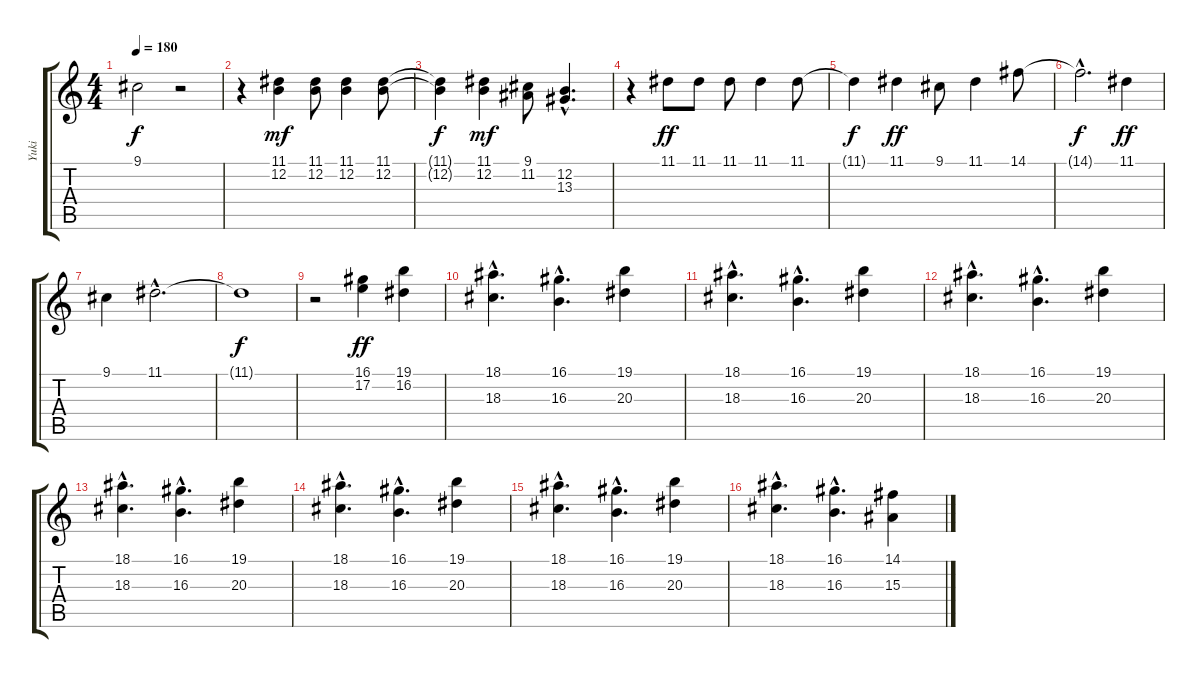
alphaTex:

\track ("Yuki" "Yuki") {instrument tenorsax}
\staff {score tabs}
\tuning (E4 B3 G3 D3 A2 E2) {hide}
\ts (4 4)
\tempo 180
\clef g2
\ks c
9.1{t}.2{dy f} r.2 |
r.4 (11.1 12.2).4{dy mf} (11.1 12.2).8 (11.1 12.2).4 (11.1 12.2).8 |
(11.1{t} 12.2{t}).4{dy f} (11.1 12.2).4{dy mf} (9.1 11.2).8 (12.2{hac} 13.3{hac}).4{d} |
r.4 11.1.8{dy ff} 11.1.8 11.1.8 11.1.4 11.1.8 |
11.1{t}.4{dy f} 11.1.4{dy ff} 9.1.8 11.1.4 14.1.8 |
14.1{hac t}.2{d dy f} 11.1.4{dy ff} |
9.1.4 11.1{hac}.2{d} |
11.1{t}.1{dy f} |
r.2 (16.1 17.2).4{dy ff} (19.1 16.2).4 |
(18.1{hac} 18.3{hac}).4{d} (16.1{hac} 16.3{hac}).4{d} (19.1 20.3).4 |
(18.1{hac} 18.3{hac}).4{d} (16.1{hac} 16.3{hac}).4{d} (19.1 20.3).4 |
(18.1{hac} 18.3{hac}).4{d} (16.1{hac} 16.3{hac}).4{d} (19.1 20.3).4 |
(18.1{hac} 18.3{hac}).4{d} (16.1{hac} 16.3{hac}).4{d} (19.1 20.3).4 |
(18.1{hac} 18.3{hac}).4{d} (16.1{hac} 16.3{hac}).4{d} (19.1 20.3).4 |
(18.1{hac} 18.3{hac}).4{d} (16.1{hac} 16.3{hac}).4{d} (19.1 20.3).4 |
(18.1{hac} 18.3{hac}).4{d} (16.1{hac} 16.3{hac}).4{d} (14.1 15.3).4
